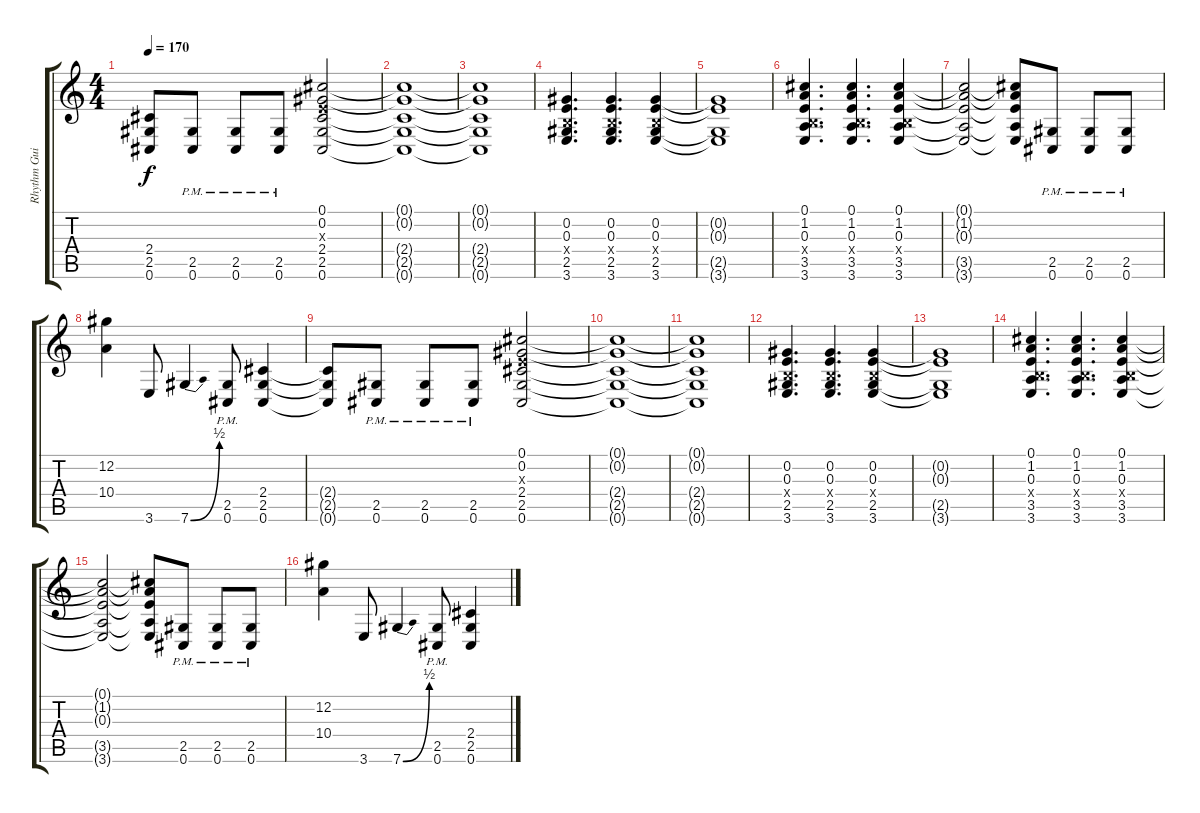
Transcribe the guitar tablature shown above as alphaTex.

\track ("Rhythm Guitar 2" "Rhythm Gui") {instrument distortionguitar}
\staff {score tabs}
\tuning (Db4 Ab3 E3 B2 Gb2 Db2) {hide}
\ts (4 4)
\tempo 170
\clef g2
\ks c
(2.4{t} 2.5{t} 0.6{t}).8{dy f} (2.5{pm} 0.6{pm}).8 (2.5{pm} 0.6{pm}).8 (2.5{pm} 0.6{pm}).8 (0.1 0.2 0.3{x} 2.4 2.5 0.6).2 |
(0.1{t} 0.2{t} 2.4{t} 2.5{t} 0.6{t}).1 |
(0.1{t} 0.2{t} 2.4{t} 2.5{t} 0.6{t}).1 |
(0.2 0.3 0.4{x} 2.5 3.6).4{d} (0.2 0.3 0.4{x} 2.5 3.6).4{d} (0.2 0.3 0.4{x} 2.5 3.6).4 |
(0.2{t} 0.3{t} 2.5{t} 3.6{t}).1 |
(0.1 1.2 0.3 0.4{x} 3.5 3.6).4{d} (0.1 1.2 0.3 0.4{x} 3.5 3.6).4{d} (0.1 1.2 0.3 0.4{x} 3.5 3.6).4 |
(0.1{t} 1.2{t} 0.3{t} 3.5{t} 3.6{t}).2 (0.1{t} 1.2{t} 0.3{t} 3.5{t} 3.6{t}).8 (2.5{pm} 0.6{pm}).8 (2.5{pm} 0.6{pm}).8 (2.5{pm} 0.6{pm}).8 |
(12.2 10.4).4 3.6.8 7.6{be (bend 0 0 60 2)}.4 (2.5{pm} 0.6{pm}).8 (2.4 2.5 0.6).4 |
(2.4{t} 2.5{t} 0.6{t}).8 (2.5{pm} 0.6{pm}).8 (2.5{pm} 0.6{pm}).8 (2.5{pm} 0.6{pm}).8 (0.1 0.2 0.3{x} 2.4 2.5 0.6).2 |
(0.1{t} 0.2{t} 2.4{t} 2.5{t} 0.6{t}).1 |
(0.1{t} 0.2{t} 2.4{t} 2.5{t} 0.6{t}).1 |
(0.2 0.3 0.4{x} 2.5 3.6).4{d} (0.2 0.3 0.4{x} 2.5 3.6).4{d} (0.2 0.3 0.4{x} 2.5 3.6).4 |
(0.2{t} 0.3{t} 2.5{t} 3.6{t}).1 |
(0.1 1.2 0.3 0.4{x} 3.5 3.6).4{d} (0.1 1.2 0.3 0.4{x} 3.5 3.6).4{d} (0.1 1.2 0.3 0.4{x} 3.5 3.6).4 |
(0.1{t} 1.2{t} 0.3{t} 3.5{t} 3.6{t}).2 (0.1{t} 1.2{t} 0.3{t} 3.5{t} 3.6{t}).8 (2.5{pm} 0.6{pm}).8 (2.5{pm} 0.6{pm}).8 (2.5{pm} 0.6{pm}).8 |
(12.2 10.4).4 3.6.8 7.6{be (bend 0 0 60 2)}.4 (2.5{pm} 0.6{pm}).8 (2.4 2.5 0.6).4
